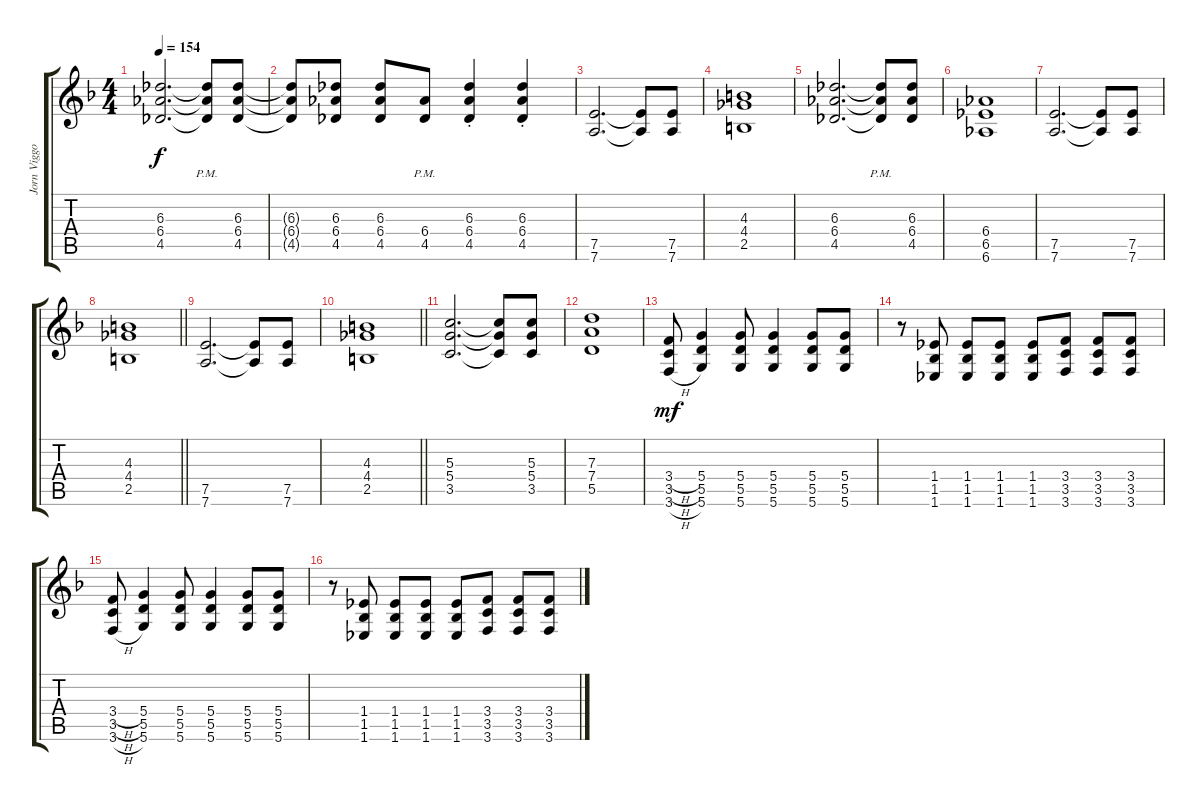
\track ("Jorn Viggo Lofstad" "Jorn Viggo") {instrument distortionguitar}
\staff {score tabs}
\tuning (E4 B3 G3 D3 A2 D2) {hide}
\ts (4 4)
\tempo 154
\clef g2
\ks f
(6.3 6.4 4.5).2{d dy f} (6.3{t} 6.4{pm t} 4.5{pm t}).8 (6.3 6.4 4.5).8 |
(6.3{t} 6.4{t} 4.5{t}).8 (6.3 6.4 4.5).8 (6.3 6.4 4.5).8 (6.4{pm} 4.5{pm}).8 (6.3{st} 6.4{st} 4.5{st}).4 (6.3{st} 6.4{st} 4.5{st}).4 |
(7.5 7.6).2{d} (7.5{t} 7.6{t}).8 (7.5 7.6).8 |
(4.3 4.4 2.5).1 |
(6.3 6.4 4.5).2{d} (6.3{t} 6.4{pm t} 4.5{pm t}).8 (6.3 6.4 4.5).8 |
(6.4 6.5 6.6).1 |
(7.5 7.6).2{d} (7.5{t} 7.6{t}).8 (7.5 7.6).8 |
\barLineRight lightlight
(4.3 4.4 2.5).1 |
(7.5 7.6).2{d} (7.5{t} 7.6{t}).8 (7.5 7.6).8 |
\barLineRight lightlight
(4.3 4.4 2.5).1 |
(5.3 5.4 3.5).2{d} (5.3{t} 5.4{t} 3.5{t}).8 (5.3 5.4 3.5).8 |
(7.3 7.4 5.5).1 |
(3.4{h} 3.5{h} 3.6{h}).8{dy mf} (5.4 5.5 5.6).4 (5.4 5.5 5.6).8 (5.4 5.5 5.6).4 (5.4 5.5 5.6).8 (5.4 5.5 5.6).8 |
r.8 (1.4 1.5 1.6).8 (1.4 1.5 1.6).8 (1.4 1.5 1.6).8 (1.4 1.5 1.6).8 (3.4 3.5 3.6).8 (3.4 3.5 3.6).8 (3.4 3.5 3.6).8 |
(3.4{h} 3.5{h} 3.6{h}).8 (5.4 5.5 5.6).4 (5.4 5.5 5.6).8 (5.4 5.5 5.6).4 (5.4 5.5 5.6).8 (5.4 5.5 5.6).8 |
r.8 (1.4 1.5 1.6).8 (1.4 1.5 1.6).8 (1.4 1.5 1.6).8 (1.4 1.5 1.6).8 (3.4 3.5 3.6).8 (3.4 3.5 3.6).8 (3.4 3.5 3.6).8
